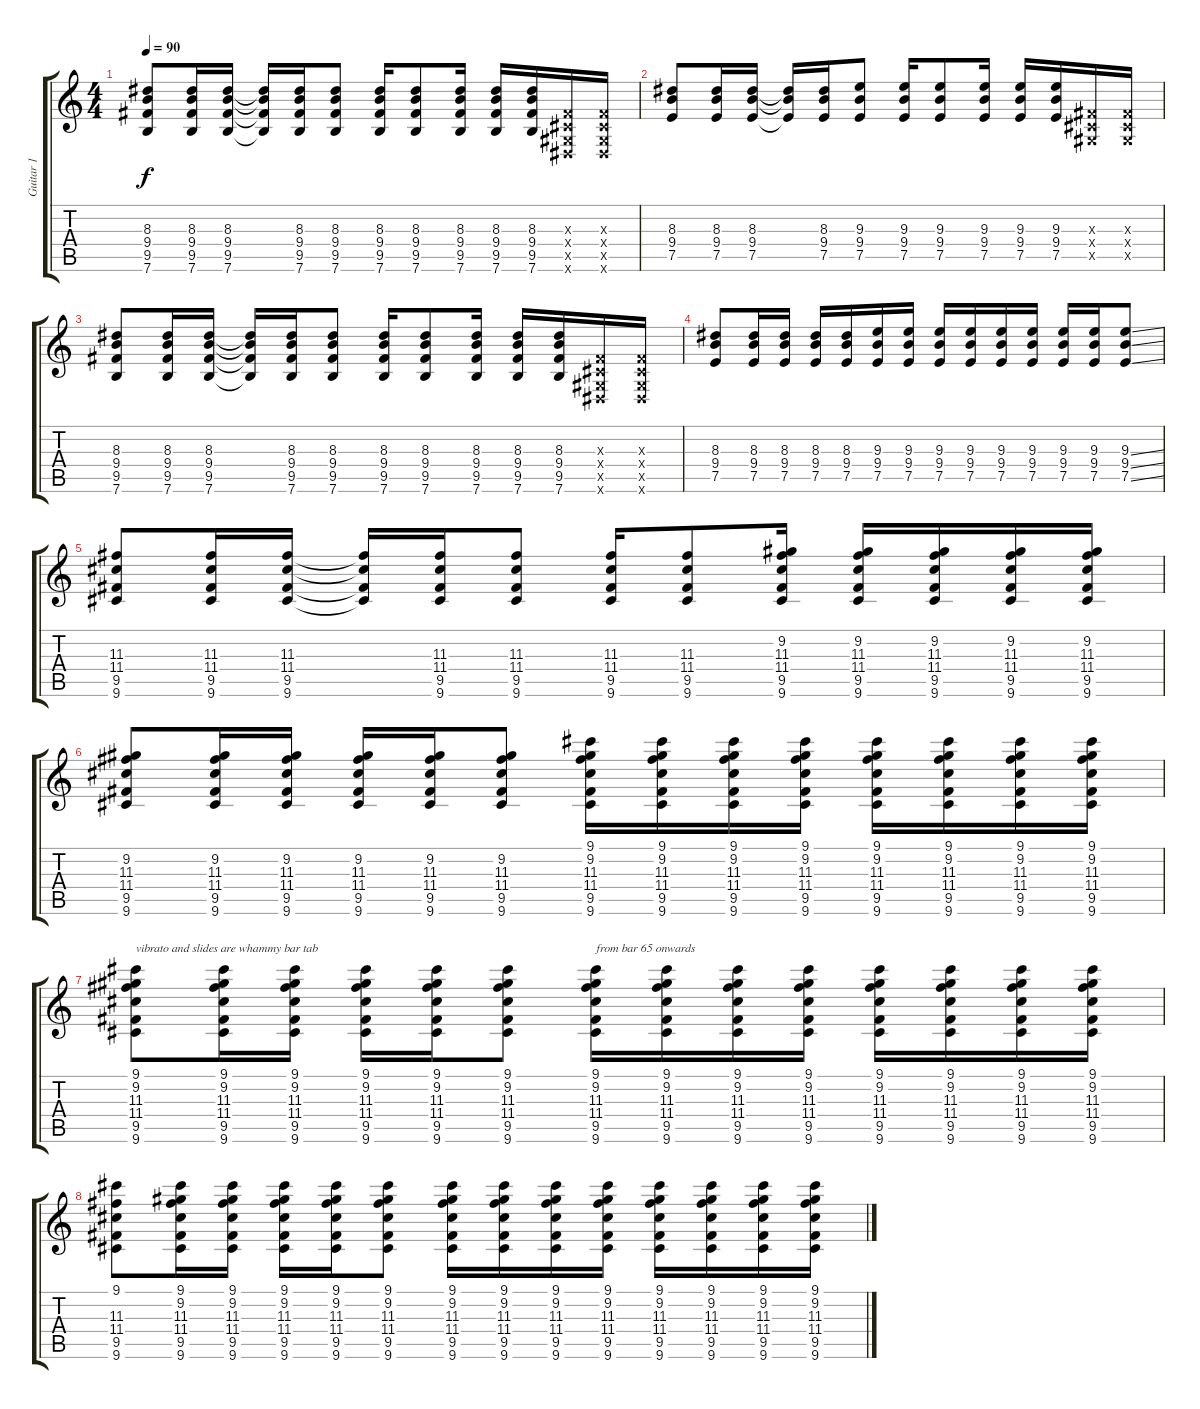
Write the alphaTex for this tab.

\track ("Guitar 1" "Guitar 1") {instrument electricguitarclean}
\staff {score tabs}
\tuning (E4 B3 G3 D3 A2 E2) {hide}
\ts (4 4)
\tempo 90
\clef g2
\ks c
(8.3 9.4 9.5 7.6).8{dy f} (8.3 9.4 9.5 7.6).16 (8.3 9.4 9.5 7.6).16 (8.3{t} 9.4{t} 9.5{t} 7.6{t}).16 (8.3 9.4 9.5 7.6).16 (8.3 9.4 9.5 7.6).8 (8.3 9.4 9.5 7.6).16 (8.3 9.4 9.5 7.6).8 (8.3 9.4 9.5 7.6).16 (8.3 9.4 9.5 7.6).16 (8.3 9.4 9.5 7.6).16 (-1.3{x} -1.4{x} -1.5{x} -1.6{x}).16 (-1.3{x} -1.4{x} -1.5{x} -1.6{x}).16 |
(8.3 9.4 7.5).8 (8.3 9.4 7.5).16 (8.3 9.4 7.5).16 (8.3{t} 9.4{t} 7.5{t}).16 (8.3 9.4 7.5).16 (9.3 9.4 7.5).8 (9.3 9.4 7.5).16 (9.3 9.4 7.5).8 (9.3 9.4 7.5).16 (9.3 9.4 7.5).16 (9.3 9.4 7.5).16 (-1.3{x} -1.4{x} -1.5{x}).16 (-1.3{x} -1.4{x} -1.5{x}).16 |
(8.3 9.4 9.5 7.6).8 (8.3 9.4 9.5 7.6).16 (8.3 9.4 9.5 7.6).16 (8.3{t} 9.4{t} 9.5{t} 7.6{t}).16 (8.3 9.4 9.5 7.6).16 (8.3 9.4 9.5 7.6).8 (8.3 9.4 9.5 7.6).16 (8.3 9.4 9.5 7.6).8 (8.3 9.4 9.5 7.6).16 (8.3 9.4 9.5 7.6).16 (8.3 9.4 9.5 7.6).16 (-1.3{x} -1.4{x} -1.5{x} -1.6{x}).16 (-1.3{x} -1.4{x} -1.5{x} -1.6{x}).16 |
(8.3 9.4 7.5).8 (8.3 9.4 7.5).16 (8.3 9.4 7.5).16 (8.3 9.4 7.5).16 (8.3 9.4 7.5).16 (9.3 9.4 7.5).16 (9.3 9.4 7.5).16 (9.3 9.4 7.5).16 (9.3 9.4 7.5).16 (9.3 9.4 7.5).16 (9.3 9.4 7.5).16 (9.3 9.4 7.5).16 (9.3 9.4 7.5).16 (9.3{ss} 9.4{ss} 7.5{ss}).8 |
(11.3 11.4 9.5 9.6).8 (11.3 11.4 9.5 9.6).16 (11.3 11.4 9.5 9.6).16 (11.3{t} 11.4{t} 9.5{t} 9.6{t}).16 (11.3 11.4 9.5 9.6).16 (11.3 11.4 9.5 9.6).8 (11.3 11.4 9.5 9.6).16 (11.3 11.4 9.5 9.6).8 (9.2 11.3 11.4 9.5 9.6).16 (9.2 11.3 11.4 9.5 9.6).16 (9.2 11.3 11.4 9.5 9.6).16 (9.2 11.3 11.4 9.5 9.6).16 (9.2 11.3 11.4 9.5 9.6).16 |
(9.2 11.3 11.4 9.5 9.6).8 (9.2 11.3 11.4 9.5 9.6).16 (9.2 11.3 11.4 9.5 9.6).16 (9.2 11.3 11.4 9.5 9.6).16 (9.2 11.3 11.4 9.5 9.6).16 (9.2 11.3 11.4 9.5 9.6).8 (9.1 9.2 11.3 11.4 9.5 9.6).16 (9.1 9.2 11.3 11.4 9.5 9.6).16 (9.1 9.2 11.3 11.4 9.5 9.6).16 (9.1 9.2 11.3 11.4 9.5 9.6).16 (9.1 9.2 11.3 11.4 9.5 9.6).16 (9.1 9.2 11.3 11.4 9.5 9.6).16 (9.1 9.2 11.3 11.4 9.5 9.6).16 (9.1 9.2 11.3 11.4 9.5 9.6).16 |
(9.1 9.2 11.3 11.4 9.5 9.6).8{txt "vibrato and slides are whammy bar tab"} (9.1 9.2 11.3 11.4 9.5 9.6).16 (9.1 9.2 11.3 11.4 9.5 9.6).16 (9.1 9.2 11.3 11.4 9.5 9.6).16 (9.1 9.2 11.3 11.4 9.5 9.6).16 (9.1 9.2 11.3 11.4 9.5 9.6).8 (9.1 9.2 11.3 11.4 9.5 9.6).16{txt "from bar 65 onwards"} (9.1 9.2 11.3 11.4 9.5 9.6).16 (9.1 9.2 11.3 11.4 9.5 9.6).16 (9.1 9.2 11.3 11.4 9.5 9.6).16 (9.1 9.2 11.3 11.4 9.5 9.6).16 (9.1 9.2 11.3 11.4 9.5 9.6).16 (9.1 9.2 11.3 11.4 9.5 9.6).16 (9.1 9.2 11.3 11.4 9.5 9.6).16 |
(9.1 11.3 11.4 9.5 9.6).8 (9.1 9.2 11.3 11.4 9.5 9.6).16 (9.1 9.2 11.3 11.4 9.5 9.6).16 (9.1 9.2 11.3 11.4 9.5 9.6).16 (9.1 9.2 11.3 11.4 9.5 9.6).16 (9.1 9.2 11.3 11.4 9.5 9.6).8 (9.1 9.2 11.3 11.4 9.5 9.6).16 (9.1 9.2 11.3 11.4 9.5 9.6).16 (9.1 9.2 11.3 11.4 9.5 9.6).16 (9.1 9.2 11.3 11.4 9.5 9.6).16 (9.1 9.2 11.3 11.4 9.5 9.6).16 (9.1 9.2 11.3 11.4 9.5 9.6).16 (9.1 9.2 11.3 11.4 9.5 9.6).16 (9.1 9.2 11.3 11.4 9.5 9.6).16
